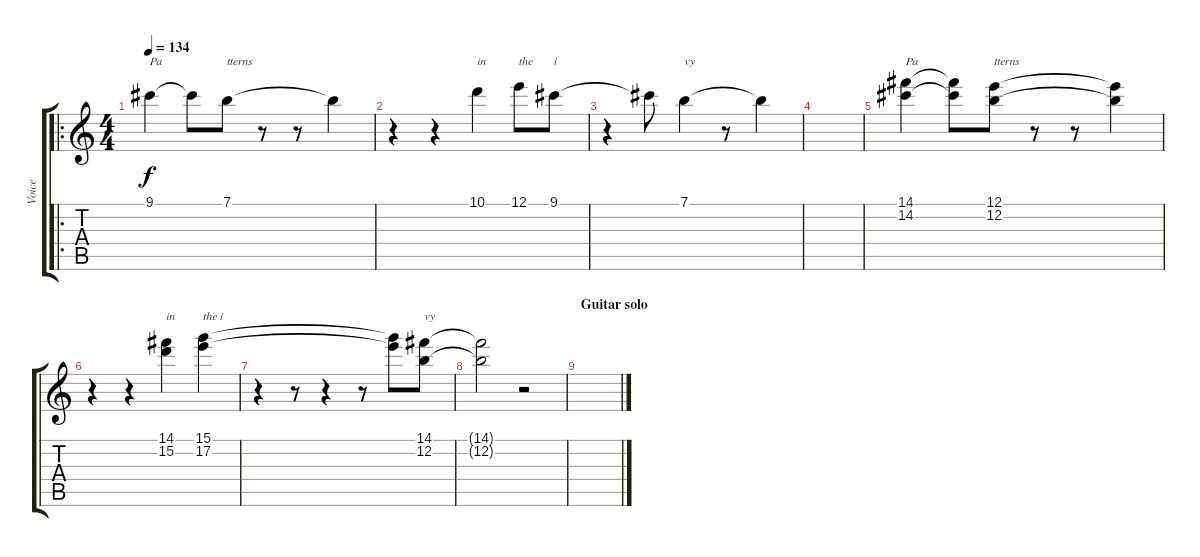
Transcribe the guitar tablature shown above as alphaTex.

\track ("Voice" "Voice") {instrument acousticguitarnylon}
\staff {score tabs}
\tuning (E4 B3 G3 D3 A2 E2) {hide}
\ro
\ts (4 4)
\tempo 134
\clef g2
\ks c
9.1.4{txt "Pa" dy f} 9.1{t}.8 7.1.8{txt "tterns"} r.8 r.8 7.1{t}.4 |
r.4 r.4 10.1.4{txt "in"} 12.1.8{txt "the"} 9.1.8{txt "i"} |
r.4 9.1{t}.8 7.1.4{txt "vy"} r.8 7.1{t}.4 |
|
(14.1 14.2).4{txt "Pa" volume 8} (14.1{t} 14.2{t}).8 (12.1 12.2).8{txt "tterns"} r.8 r.8 (12.1{t} 12.2{t}).4 |
r.4 r.4 (14.1 15.2).4{txt "in"} (15.1 17.2).4{txt "the i"} |
r.4 r.8 r.4 r.8 (15.1{t} 17.2{t}).8 (14.1 12.2).8{txt "vy"} |
(14.1{t} 12.2{t}).2 r.2 |
\section ("" "Guitar solo")
